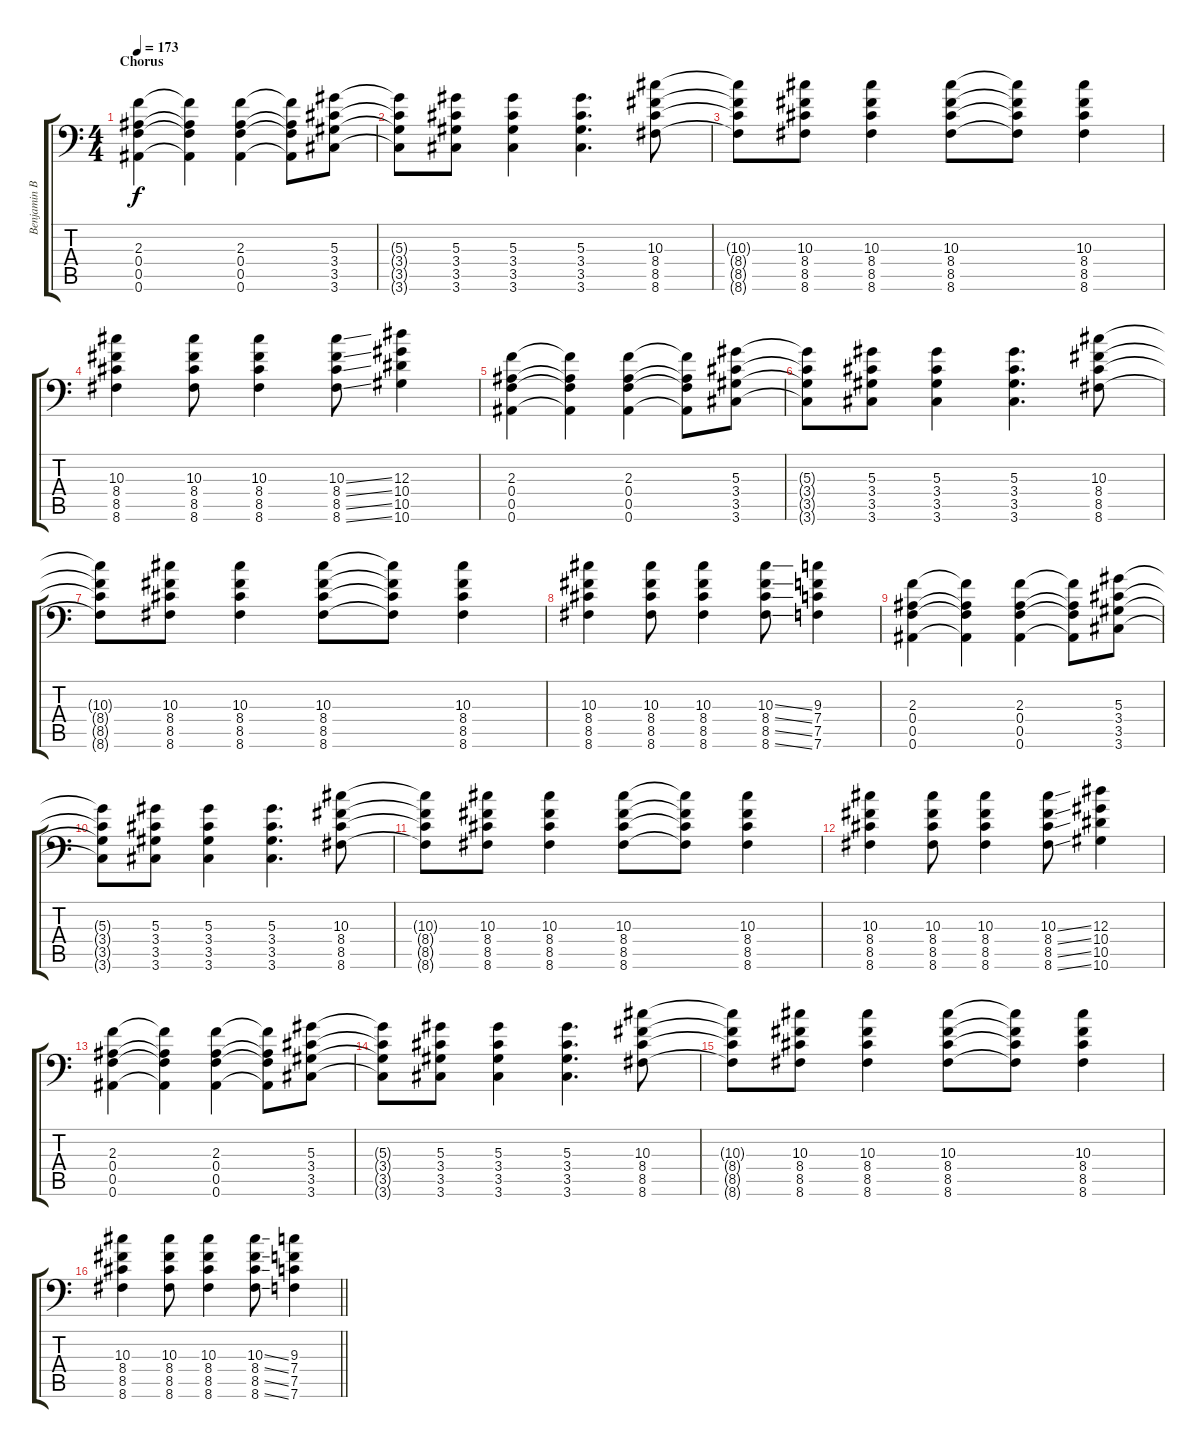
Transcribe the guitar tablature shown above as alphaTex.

\track ("Benjamin Burnley" "Benjamin B") {instrument distortionguitar}
\staff {score tabs}
\tuning (C4 G3 Eb3 Bb2 F2 Bb1) {hide}
\ts (4 4)
\section ("" "Chorus")
\tempo 173
\clef f4
\ks c
(2.3 0.4 0.5 0.6).4{dy f} (2.3{t} 0.4{t} 0.5{t} 0.6{t}).4 (2.3 0.4 0.5 0.6).4 (2.3{t} 0.4{t} 0.5{t} 0.6{t}).8 (5.3 3.4 3.5 3.6).8 |
(5.3{t} 3.4{t} 3.5{t} 3.6{t}).8 (5.3 3.4 3.5 3.6).8 (5.3 3.4 3.5 3.6).4 (5.3 3.4 3.5 3.6).4{d} (10.3 8.4 8.5 8.6).8 |
(10.3{t} 8.4{t} 8.5{t} 8.6{t}).8 (10.3 8.4 8.5 8.6).8 (10.3 8.4 8.5 8.6).4 (10.3 8.4 8.5 8.6).8 (10.3{t} 8.4{t} 8.5{t} 8.6{t}).8 (10.3 8.4 8.5 8.6).4 |
(10.3 8.4 8.5 8.6).4 (10.3 8.4 8.5 8.6).8 (10.3 8.4 8.5 8.6).4 (10.3{ss} 8.4{ss} 8.5{ss} 8.6{ss}).8 (12.3 10.4 10.5 10.6).4 |
(2.3 0.4 0.5 0.6).4 (2.3{t} 0.4{t} 0.5{t} 0.6{t}).4 (2.3 0.4 0.5 0.6).4 (2.3{t} 0.4{t} 0.5{t} 0.6{t}).8 (5.3 3.4 3.5 3.6).8 |
(5.3{t} 3.4{t} 3.5{t} 3.6{t}).8 (5.3 3.4 3.5 3.6).8 (5.3 3.4 3.5 3.6).4 (5.3 3.4 3.5 3.6).4{d} (10.3 8.4 8.5 8.6).8 |
(10.3{t} 8.4{t} 8.5{t} 8.6{t}).8 (10.3 8.4 8.5 8.6).8 (10.3 8.4 8.5 8.6).4 (10.3 8.4 8.5 8.6).8 (10.3{t} 8.4{t} 8.5{t} 8.6{t}).8 (10.3 8.4 8.5 8.6).4 |
(10.3 8.4 8.5 8.6).4 (10.3 8.4 8.5 8.6).8 (10.3 8.4 8.5 8.6).4 (10.3{ss} 8.4{ss} 8.5{ss} 8.6{ss}).8 (9.3 7.4 7.5 7.6).4 |
(2.3 0.4 0.5 0.6).4 (2.3{t} 0.4{t} 0.5{t} 0.6{t}).4 (2.3 0.4 0.5 0.6).4 (2.3{t} 0.4{t} 0.5{t} 0.6{t}).8 (5.3 3.4 3.5 3.6).8 |
(5.3{t} 3.4{t} 3.5{t} 3.6{t}).8 (5.3 3.4 3.5 3.6).8 (5.3 3.4 3.5 3.6).4 (5.3 3.4 3.5 3.6).4{d} (10.3 8.4 8.5 8.6).8 |
(10.3{t} 8.4{t} 8.5{t} 8.6{t}).8 (10.3 8.4 8.5 8.6).8 (10.3 8.4 8.5 8.6).4 (10.3 8.4 8.5 8.6).8 (10.3{t} 8.4{t} 8.5{t} 8.6{t}).8 (10.3 8.4 8.5 8.6).4 |
(10.3 8.4 8.5 8.6).4 (10.3 8.4 8.5 8.6).8 (10.3 8.4 8.5 8.6).4 (10.3{ss} 8.4{ss} 8.5{ss} 8.6{ss}).8 (12.3 10.4 10.5 10.6).4 |
(2.3 0.4 0.5 0.6).4 (2.3{t} 0.4{t} 0.5{t} 0.6{t}).4 (2.3 0.4 0.5 0.6).4 (2.3{t} 0.4{t} 0.5{t} 0.6{t}).8 (5.3 3.4 3.5 3.6).8 |
(5.3{t} 3.4{t} 3.5{t} 3.6{t}).8 (5.3 3.4 3.5 3.6).8 (5.3 3.4 3.5 3.6).4 (5.3 3.4 3.5 3.6).4{d} (10.3 8.4 8.5 8.6).8 |
(10.3{t} 8.4{t} 8.5{t} 8.6{t}).8 (10.3 8.4 8.5 8.6).8 (10.3 8.4 8.5 8.6).4 (10.3 8.4 8.5 8.6).8 (10.3{t} 8.4{t} 8.5{t} 8.6{t}).8 (10.3 8.4 8.5 8.6).4 |
\barLineRight lightlight
(10.3 8.4 8.5 8.6).4 (10.3 8.4 8.5 8.6).8 (10.3 8.4 8.5 8.6).4 (10.3{ss} 8.4{ss} 8.5{ss} 8.6{ss}).8 (9.3 7.4 7.5 7.6).4
